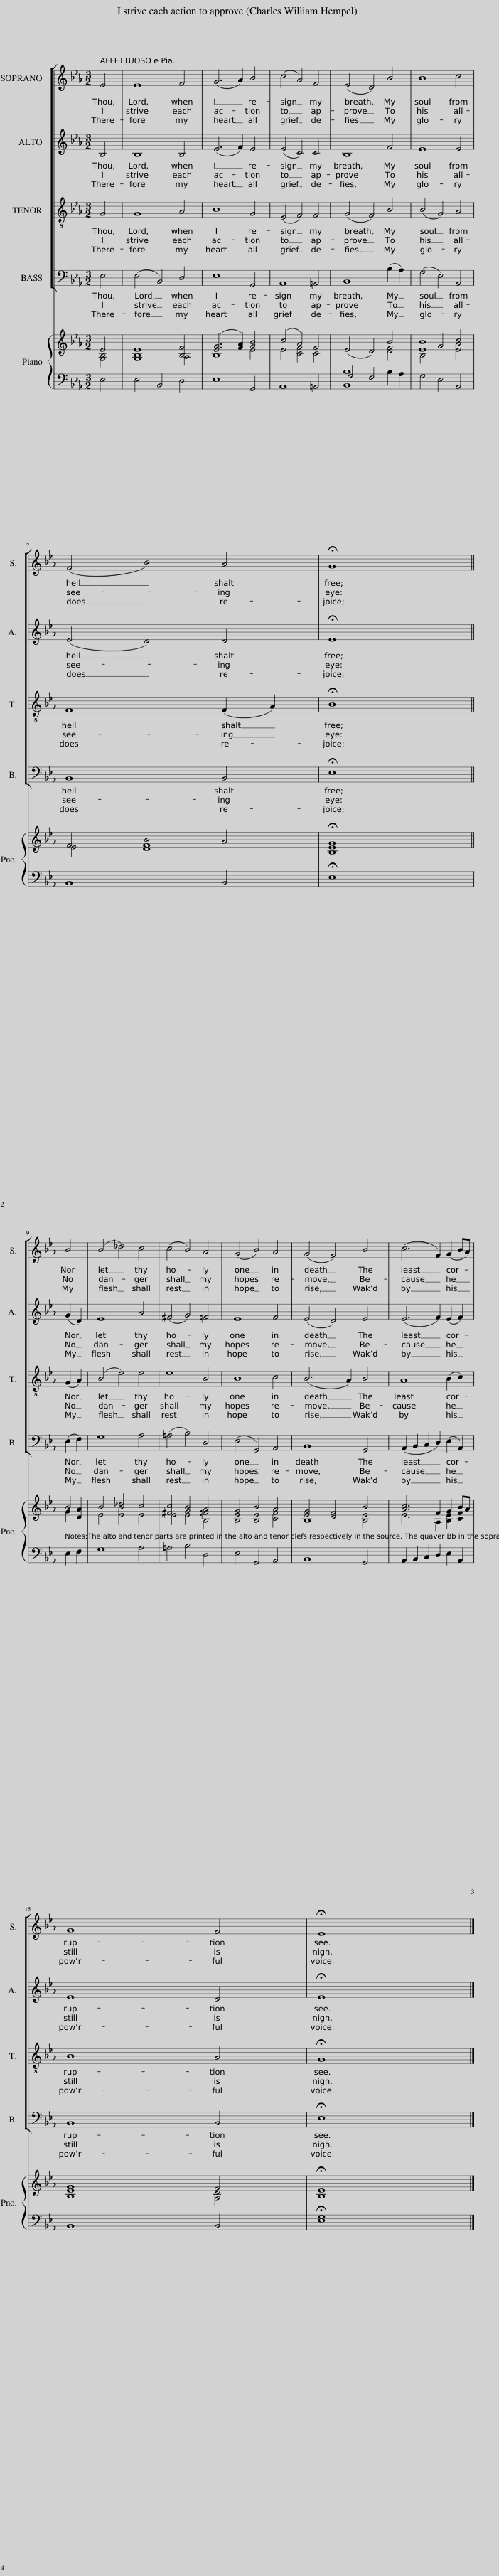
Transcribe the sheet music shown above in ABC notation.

X:1
%%score [ 1 2 3 4 ] { ( 5 6 ) | ( 7 8 ) }
L:1/8
M:3/2
I:linebreak $
K:Eb
V:1 treble
V:2 treble
V:3 treble-8 transpose=-12
V:4 bass
V:5 treble
V:6 treble
V:7 bass
V:8 bass
V:1
 E4 | E8 F4 | (G6 A2) B4 | (c4 A4) F4 | (E4 D4) B4 | %5
 B8 c4 |$ (F4 B4) A4 | !fermata!G8 ||$ B4 | (B4 _d4) c4 | %10
 (c4 B4) A4 | (G4 B4) A4 | (G4 F4) B4 | (c6 F2) (G2 BA) |$ G8 F4 | %15
 !fermata!E8 |] %16
V:2
 B,4 | B,8 B,4 | (E6 F2) E4 | (E4 C4) C4 | B,8 F4 | %5
 E8 E4 |$ (E4 D4) D4 | !fermata!E8 ||$ (G2 D2) | E8 A4 | %10
 (^F4 G4) =F4 | E8 F4 | (E4 D4) E4 | (E6 F2) (E2 F2) |$ E8 D4 | %15
 !fermata!E8 |] %16
V:3
 G4 | G8 A4 | B8 G4 | (E4 F4) F4 | (G4 F4) B4 | %5
 (B4 G4) A4 |$ F8 (F2 A2) | !fermata!B8 ||$ (G2 A2) | (B4 e4) e4 | %10
 e8 B4 | B8 c4 | (B6 A2) B4 | A8 (B2 c2) |$ B8 A4 | %15
 !fermata!G8 |] %16
V:4
 E,4 | (E,4 B,,4) D,4 | E,8 G,,4 | A,,8 =A,,4 | B,,8 (B,2 A,2) | %5
 (G,4 E,4) A,,4 |$ B,,8 B,,4 | !fermata!E,8 ||$ (E,2 F,2) | G,8 A,4 | %10
 (=A,4 B,4) D,4 | (E,4 G,,4) A,,4 | B,,8 G,,4 | (A,,2 B,,2 C,2 D,2) (E,2 A,,2) |$ B,,8 B,,4 | %15
 !fermata!E,8 |] %16
V:5
 E4 | E8 [B,F]4 | ([EG]6 [FA]2) [GB]4 | (c4 A4) F4 | (E4 D4) B4 | %5
 [EB]8 c4 |$ F4 B4 A4 | !fermata!G8 ||$ B4 | B4 _d4 c4 | %10
 [^Fc]4 [GB]4 [=FA]4 | G4 B4 A4 | [EG]4 [DF]4 B4 | [Ac]6 F2 G2 BA |$ G8 F4 | %15
 !fermata!E8 |] %16
V:6
 [G,B,]4 | [G,B,]8 A,4 | B,8 E4 | E4 [CF]4 C4 | x8 [DF]4 | %5
 B,4 G4 [EA]4 |$ E4 [DF]8 | [B,E]8 ||$ G2 [DA]2 | E4 [EB]4 E4 | %10
 E4 E4 B,4 | [B,E]4 [B,E]4 [CF]4 | B,8 [B,E]4 | E6 A,2 [B,E]2 [CF]2 |$ [B,E]8 [A,D]4 | %15
 B,8 |] %16
V:7
 E,4 | E,4 B,,4 D,4 | E,8 G,,4 | A,,8 =A,,4 | G,4 F,4 B,2 A,2 | %5
 G,4 E,4 A,,4 |$ B,,8 B,,4 | !fermata!E,8 ||$ E,2 F,2 | G,8 A,4 | %10
 =A,4 B,4 D,4 | E,4 G,,4 A,,4 | B,,8 G,,4 | A,,2 B,,2 C,2 D,2 E,2 A,,2 |$ B,,8 B,,4 | %15
 !fermata![E,G,]8 |] %16
V:8
 x4 | x12 | x12 | x12 | [B,,B,]8 x4 | %5
 x12 |$ x12 | x8 ||$ x4 | x12 | %10
 x12 | x12 | x12 | x12 |$ x12 | %15
 x8 |] %16
